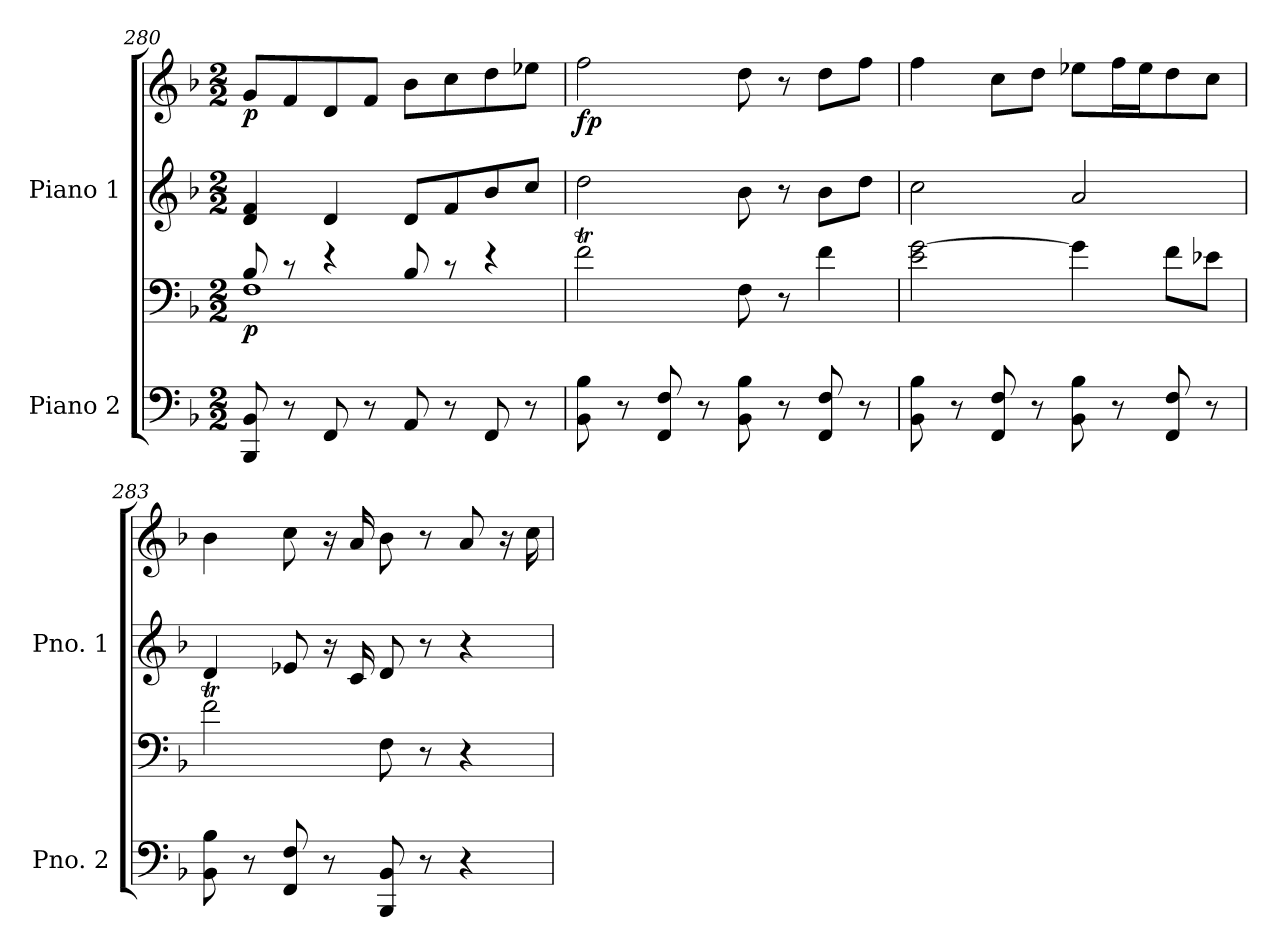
**kern	**kern	**dynam	**kern	**kern	**dynam
*part2	*part2	*part2	*part1	*part1	*part1
*staff4	*staff3	*staff3/4	*staff2	*staff1	*staff1/2
*I"Piano 2	*	*	*I"Piano 1	*	*
*I'Pno. 2	*	*	*I'Pno. 1	*	*
*clefF4	*clefF4	*	*clefG2	*clefG2	*
*k[b-]	*k[b-]	*	*k[b-]	*k[b-]	*
*M2/2	*M2/2	*	*M2/2	*M2/2	*
=280	=280	=280	=280	=280	=280
*	*^	*	*	*	*
!	!	!	!LO:DY:b	!	!	!LO:DY:b
8BBB-/ 8BB-/	8B-/	1F	p	4d/ 4f/	8g/L	p
8r	8r	.	.	.	8f/	.
8FF/	4r	.	.	4d/	8d/	.
8r	.	.	.	.	8f/J	.
8AA/	8B-/	.	.	8d/L	8b-\L	.
8r	8r	.	.	8f/	8cc\	.
8FF/	4r	.	.	8b-/	8dd\	.
8r	.	.	.	8cc/J	8ee-X\J	.
*	*v	*v	*	*	*	*
=281	=281	=281	=281	=281	=281
!	!	!	!	!	!LO:DY:b
8BB-\ 8B-\	2fT\	.	2dd\	2ff\	fp
8r	.	.	.	.	.
8FF/ 8F/	.	.	.	.	.
8r	.	.	.	.	.
8BB-\ 8B-\	8F\	.	8b-\	8dd\	.
8r	8r	.	8r	8r	.
8FF/ 8F/	4f\	.	8b-\L	8dd\L	.
8r	.	.	8dd\J	8ff\J	.
!!LO:LB:g=z
=282	=282	=282	=282	=282	=282
8BB-\ 8B-\	2e\ [2g\	.	2cc\	4ff\	.
8r	.	.	.	.	.
8FF/ 8F/	.	.	.	8cc\L	.
8r	.	.	.	8dd\J	.
8BB-\ 8B-\	4g\]	.	2a/	8ee-X\L	.
8r	.	.	.	16ff\L	.
.	.	.	.	16ee-\J	.
8FF/ 8F/	8f\L	.	.	8dd\	.
8r	8e-X\J	.	.	8cc\J	.
=283	=283	=283	=283	=283	=283
8BB-\ 8B-\	2fT\	.	4d/	4b-\	.
8r	.	.	.	.	.
8FF/ 8F/	.	.	8e-X/	8cc\	.
8r	.	.	16r	16r	.
.	.	.	16c/	16a/	.
8BBB-/ 8BB-/	8F\	.	8d/	8b-\	.
8r	8r	.	8r	8r	.
4r	4r	.	4r	8a/	.
.	.	.	.	16r	.
.	.	.	.	16cc\	.
=	=	=	=	=	=
*-	*-	*-	*-	*-	*-
